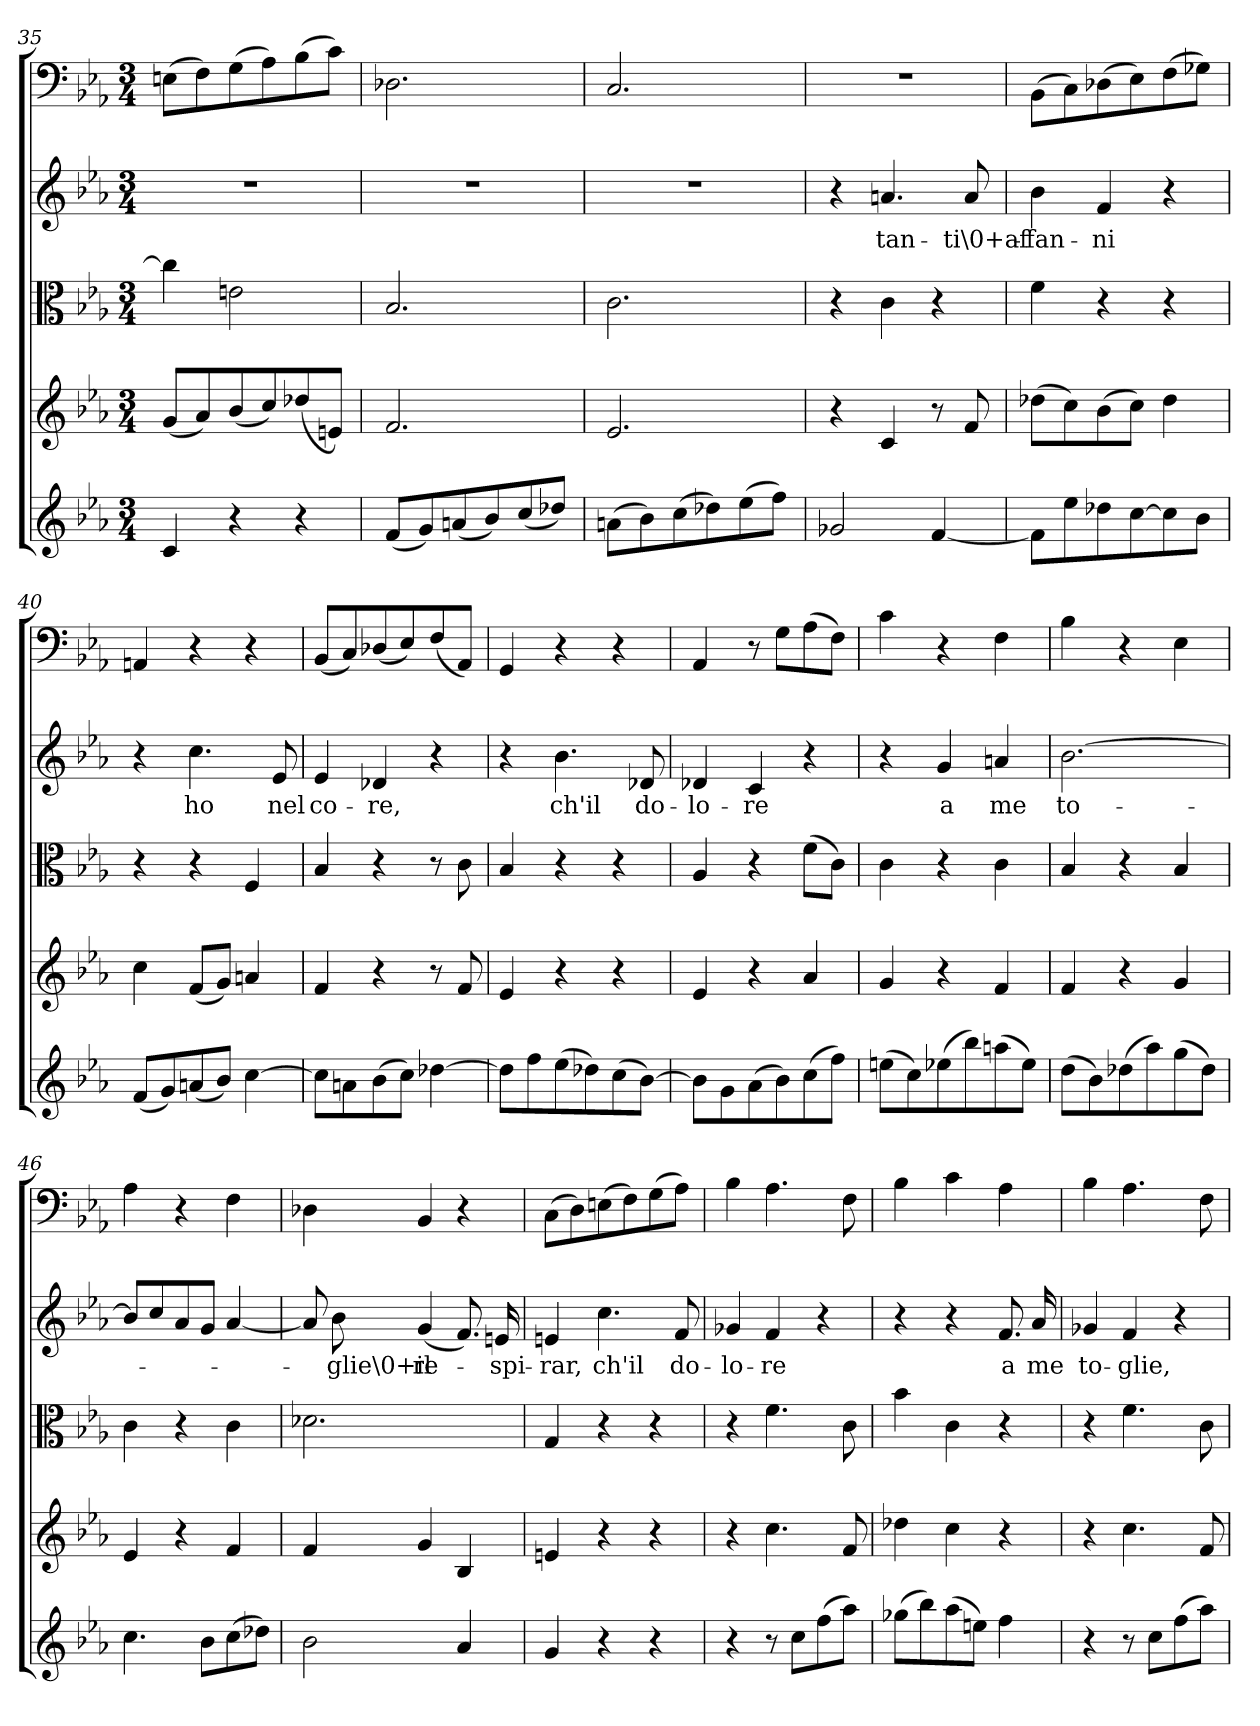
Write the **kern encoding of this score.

**kern	**kern	**kern	**kern	**text	**kern
*part5	*part4	*part3	*part2	*part2	*part1
*staff5	*staff4	*staff3	*staff2	*staff2	*staff1
*clefG2	*clefG2	*clefC3	*clefG2	*	*clefF4
*k[b-e-a-]	*k[b-e-a-]	*k[b-e-a-]	*k[b-e-a-]	*	*k[b-e-a-]
*c:	*c:	*c:	*c:	*	*c:
*M3/4	*M3/4	*M3/4	*M3/4	*	*M3/4
=35	=35	=35	=35	=35	=35
4c/	(8g/L	4cc\]	2.r	.	(8En\L
.	8a-/)	.	.	.	8F\)
4r	(8b-/	2en\	.	.	(8G\
.	8cc/)	.	.	.	8A-\)
4r	(8dd-X/	.	.	.	(8B-\
.	8en/J)	.	.	.	8c\J)
=36	=36	=36	=36	=36	=36
(8f/L	2.f/	2.B-/	2.r	.	2.D-X\
8g/)	.	.	.	.	.
(8an/	.	.	.	.	.
8b-/)	.	.	.	.	.
(8cc/	.	.	.	.	.
8dd-X/J)	.	.	.	.	.
=37	=37	=37	=37	=37	=37
(8an\L	2.e-/	2.c\	2.r	.	2.C/
8b-\)	.	.	.	.	.
(8cc\	.	.	.	.	.
8dd-X\)	.	.	.	.	.
(8ee-\	.	.	.	.	.
8ff\J)	.	.	.	.	.
=38	=38	=38	=38	=38	=38
2g-X/	4r	4r	4r	.	2.r
.	4c/	4c\	4.an/	tan-	.
[4f/	8r	4r	.	.	.
.	8f/	.	8a/	-ti\0+af-	.
=39	=39	=39	=39	=39	=39
8f\L]	(8dd-X\L	4f\	4b-\	-fan-	(8BB-\L
8ee-\	8cc\)	.	.	.	8C\)
8dd-X\	(8b-\	4r	4f/	-ni	(8D-X\
[8cc\	8cc\J)	.	.	.	8E-\)
8cc\]	4dd-\	4r	4r	.	(8F\
8b-\J	.	.	.	.	8G-X\J)
=40	=40	=40	=40	=40	=40
(8f/L	4cc\	4r	4r	.	4AAn/
8g/)	.	.	.	.	.
(8an/	(8f/L	4r	4.cc\	ho	4r
8b-/J)	8g/J)	.	.	.	.
[4cc\	4an/	4F/	.	.	4r
.	.	.	8e-/	nel	.
=41	=41	=41	=41	=41	=41
8cc\L]	4f/	4B-/	4e-/	co-	(8BB-/L
8an\	.	.	.	.	8C/)
(8b-\	4r	4r	4d-X/	-re,	(8D-X/
8cc\J)	.	.	.	.	8E-/)
[4dd-X\	8r	8r	4r	.	(8F/
.	8f/	8c\	.	.	8AA-/J)
=42	=42	=42	=42	=42	=42
8dd-\L]	4e-/	4B-/	4r	.	4GG/
8ff\	.	.	.	.	.
(8ee-\	4r	4r	4.b-\	ch'il	4r
8dd-X\)	.	.	.	.	.
(8cc\	4r	4r	.	.	4r
[8b-\J)	.	.	8d-X/	do-	.
=43	=43	=43	=43	=43	=43
8b-\L]	4e-/	4A-/	4d-X/	-lo-	4AA-/
8g\	.	.	.	.	.
(8a-\	4r	4r	4c/	-re	8r
8b-\)	.	.	.	.	8G\L
(8cc\	4a-/	(8f\L	4r	.	(8A-\
8ff\J)	.	8c\J)	.	.	8F\J)
=44	=44	=44	=44	=44	=44
(8een\L	4g/	4c\	4r	.	4c\
8cc\)	.	.	.	.	.
(8ee-X\	4r	4r	4g/	a	4r
8bb-\)	.	.	.	.	.
(8aan\	4f/	4c\	4an/	me	4F\
8ee-\J)	.	.	.	.	.
=45	=45	=45	=45	=45	=45
(8dd\L	4f/	4B-/	[2.b-\	to-	4B-\
8b-\)	.	.	.	.	.
(8dd-X\	4r	4r	.	.	4r
8aa-\)	.	.	.	.	.
(8gg\	4g/	4B-/	.	.	4E-\
8dd-\J)	.	.	.	.	.
=46	=46	=46	=46	=46	=46
4.cc\	4e-/	4c\	8b-/L]	.	4A-\
.	.	.	8cc/	.	.
.	4r	4r	8a-/	.	4r
8b-\L	.	.	8g/J	.	.
(8cc\	4f/	4c\	[4a-/	.	4F\
8dd-X\J)	.	.	.	.	.
=47	=47	=47	=47	=47	=47
2b-\	4f/	2.d-X\	8a-/]	.	4D-X\
.	.	.	8b-\	-glie\0+il	.
.	4g/	.	(4g/	re-	4BB-/
4a-/	4B-/	.	8.f/)	.	4r
.	.	.	16en/	-spi-	.
=48	=48	=48	=48	=48	=48
4g/	4en/	4G/	4en/	-rar,	(8C\L
.	.	.	.	.	8D\)
4r	4r	4r	4.cc\	ch'il	(8En\
.	.	.	.	.	8F\)
4r	4r	4r	.	.	(8G\
.	.	.	8f/	do-	8A-\J)
=49	=49	=49	=49	=49	=49
4r	4r	4r	4g-X/	-lo-	4B-\
8r	4.cc\	4.f\	4f/	-re	4.A-\
8cc\L	.	.	.	.	.
(8ff\	.	.	4r	.	.
8aa-\J)	8f/	8c\	.	.	8F\
=50	=50	=50	=50	=50	=50
(8gg-X\L	4dd-X\	4b-\	4r	.	4B-\
8bb-\)	.	.	.	.	.
(8aa-\	4cc\	4c\	4r	.	4c\
8een\J)	.	.	.	.	.
4ff\	4r	4r	8.f/	a	4A-\
.	.	.	16a-/	me	.
=51	=51	=51	=51	=51	=51
4r	4r	4r	4g-X/	to-	4B-\
8r	4.cc\	4.f\	4f/	-glie,	4.A-\
8cc\L	.	.	.	.	.
(8ff\	.	.	4r	.	.
8aa-\J)	8f/	8c\	.	.	8F\
=	=	=	=	=	=
*-	*-	*-	*-	*-	*-
